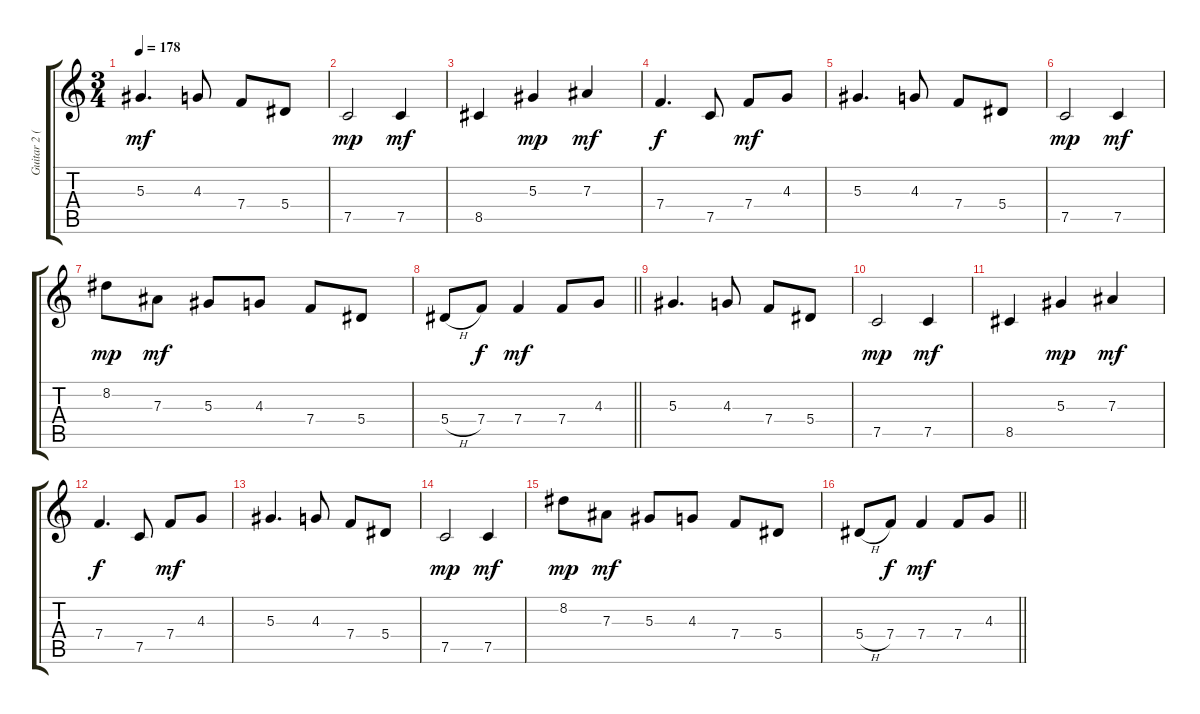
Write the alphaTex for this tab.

\track ("Guitar 2 (Lead)" "Guitar 2 (") {instrument distortionguitar}
\staff {score tabs}
\tuning (C4 G3 Eb3 Bb2 F2 C2) {hide}
\ts (3 4)
\tempo 178
\clef g2
\ks c
5.3.4{d dy mf balance 3} 4.3.8 7.4.8 5.4.8 |
7.5.2{dy mp} 7.5.4{dy mf} |
8.5.4 5.3.4{dy mp} 7.3.4{dy mf} |
7.4.4{d dy f} 7.5.8 7.4.8{dy mf} 4.3.8 |
5.3.4{d} 4.3.8 7.4.8 5.4.8 |
7.5.2{dy mp} 7.5.4{dy mf} |
8.2.8{dy mp} 7.3.8{dy mf} 5.3.8 4.3.8 7.4.8 5.4.8 |
\barLineRight lightlight
5.4{h}.8 7.4.8{dy f} 7.4.4{dy mf} 7.4.8 4.3.8 |
5.3.4{d} 4.3.8 7.4.8 5.4.8 |
7.5.2{dy mp} 7.5.4{dy mf} |
8.5.4 5.3.4{dy mp} 7.3.4{dy mf} |
7.4.4{d dy f} 7.5.8 7.4.8{dy mf} 4.3.8 |
5.3.4{d} 4.3.8 7.4.8 5.4.8 |
7.5.2{dy mp} 7.5.4{dy mf} |
8.2.8{dy mp} 7.3.8{dy mf} 5.3.8 4.3.8 7.4.8 5.4.8 |
\barLineRight lightlight
5.4{h}.8 7.4.8{dy f} 7.4.4{dy mf} 7.4.8 4.3.8
